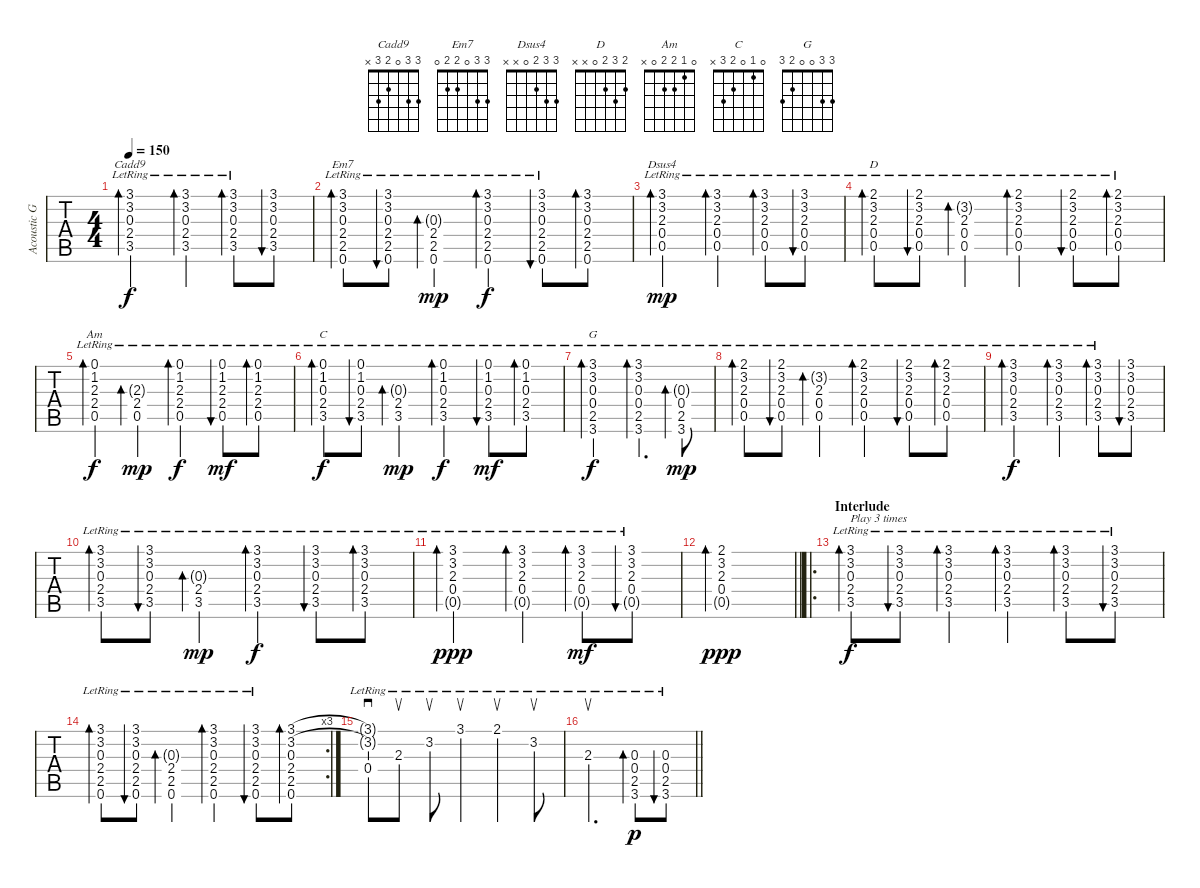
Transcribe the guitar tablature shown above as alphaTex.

\track ("Acoustic Guitar #2" "Acoustic G") {instrument acousticguitarsteel}
\staff {tabs}
\tuning (E4 B3 G3 D3 A2 E2) {hide}
\chord ("Cadd9" 3 3 0 2 3 x)
\chord ("Em7" 3 3 0 2 2 0)
\chord ("Dsus4" 3 3 2 0 x x)
\chord ("D" 2 3 2 0 x x)
\chord ("Am" 0 1 2 2 0 x)
\chord ("C" 0 1 0 2 3 x)
\chord ("G" 3 3 0 0 2 3)
\ts (4 4)
\tempo 150
\clef g2
\ks c
(3.1{lr} 3.2{lr} 0.3{lr} 2.4{lr} 3.5{lr}).2{bd 60 ch "Cadd9" dy f} (3.1{lr} 3.2{lr} 0.3{lr} 2.4{lr} 3.5{lr}).4{bd 60} (3.1{lr} 3.2{lr} 0.3{lr} 2.4{lr} 3.5{lr}).8{bd 60} (3.1 3.2 0.3 2.4 3.5).8{bu 60} |
(3.1{lr} 3.2{lr} 0.3{lr} 2.4{lr} 2.5{lr} 0.6{lr}).8{bd 60 ch "Em7"} (3.1{lr} 3.2{lr} 0.3{lr} 2.4{lr} 2.5{lr} 0.6{lr}).8{bu 60} (0.3{g lr} 2.4{lr} 2.5{lr} 0.6{lr}).4{bd 60 dy mp} (3.1{lr} 3.2{lr} 0.3{lr} 2.4{lr} 2.5{lr} 0.6{lr}).4{bd 60 dy f} (3.1{lr} 3.2{lr} 0.3{lr} 2.4{lr} 2.5{lr} 0.6{lr}).8{bu 60} (3.1 3.2 0.3 2.4 2.5 0.6).8{bd 60} |
(3.1{lr} 3.2{lr} 2.3{lr} 0.4{lr} 0.5{lr}).2{bd 60 ch "Dsus4" dy mp} (3.1{lr} 3.2{lr} 2.3{lr} 0.4{lr} 0.5{lr}).4{bd 60} (3.1{lr} 3.2{lr} 2.3{lr} 0.4{lr} 0.5{lr}).8{bd 60} (3.1{lr} 3.2{lr} 2.3{lr} 0.4{lr} 0.5{lr}).8{bu 60} |
(2.1{lr} 3.2{lr} 2.3{lr} 0.4{lr} 0.5{lr}).8{bd 60 ch "D"} (2.1{lr} 3.2{lr} 2.3{lr} 0.4{lr} 0.5{lr}).8{bu 60} (3.2{g lr} 2.3{lr} 0.4{lr} 0.5{lr}).4{bd 60} (2.1{lr} 3.2{lr} 2.3{lr} 0.4{lr} 0.5{lr}).4{bd 60} (2.1{lr} 3.2{lr} 2.3{lr} 0.4{lr} 0.5{lr}).8{bu 60} (2.1{lr} 3.2{lr} 2.3{lr} 0.4{lr} 0.5{lr}).8{bd 60} |
(0.1{lr} 1.2{lr} 2.3{lr} 2.4{lr} 0.5{lr}).4{bd 60 ch "Am" dy f} (2.3{g lr} 2.4{lr} 0.5{lr}).4{bd 60 dy mp} (0.1{lr} 1.2{lr} 2.3{lr} 2.4{lr} 0.5{lr}).4{bd 60 dy f} (0.1{lr} 1.2{lr} 2.3{lr} 2.4{lr} 0.5{lr}).8{bu 60 dy mf} (0.1{lr} 1.2{lr} 2.3{lr} 2.4{lr} 0.5{lr}).8{bd 60} |
(0.1{lr} 1.2{lr} 0.3{lr} 2.4{lr} 3.5{lr}).8{bd 60 ch "C" dy f} (0.1{lr} 1.2{lr} 0.3{lr} 2.4{lr} 3.5{lr}).8{bu 60} (0.3{g lr} 2.4{lr} 3.5{lr}).4{bd 60 dy mp} (0.1{lr} 1.2{lr} 0.3{lr} 2.4{lr} 3.5{lr}).4{bd 60 dy f} (0.1{lr} 1.2{lr} 0.3{lr} 2.4{lr} 3.5{lr}).8{bu 60 dy mf} (0.1{lr} 1.2{lr} 0.3{lr} 2.4{lr} 3.5{lr}).8{bd 60} |
(3.1{lr} 3.2{lr} 0.3{lr} 0.4{lr} 2.5{lr} 3.6{lr}).2{bd 60 ch "G" dy f} (3.1{lr} 3.2{lr} 0.3{lr} 0.4{lr} 2.5{lr} 3.6{lr}).4{d bd 60} (0.3{g lr} 0.4{lr} 2.5{lr} 3.6{lr}).8{bd 60 dy mp} |
(2.1{lr} 3.2{lr} 2.3{lr} 0.4{lr} 0.5{lr}).8{bd 60} (2.1{lr} 3.2{lr} 2.3{lr} 0.4{lr} 0.5{lr}).8{bu 60} (3.2{g lr} 2.3{lr} 0.4{lr} 0.5{lr}).4{bd 60} (2.1{lr} 3.2{lr} 2.3{lr} 0.4{lr} 0.5{lr}).4{bd 60} (2.1{lr} 3.2{lr} 2.3{lr} 0.4{lr} 0.5{lr}).8{bu 60} (2.1{lr} 3.2{lr} 2.3{lr} 0.4{lr} 0.5{lr}).8{bd 60} |
(3.1{lr} 3.2{lr} 0.3{lr} 2.4{lr} 3.5{lr}).2{bd 60 dy f} (3.1{lr} 3.2{lr} 0.3{lr} 2.4{lr} 3.5{lr}).4{bd 60} (3.1{lr} 3.2{lr} 0.3{lr} 2.4{lr} 3.5{lr}).8{bd 60} (3.1 3.2 0.3 2.4 3.5).8{bu 60} |
(3.1{lr} 3.2{lr} 0.3{lr} 2.4{lr} 3.5{lr}).8{bd 60} (3.1{lr} 3.2{lr} 0.3{lr} 2.4{lr} 3.5{lr}).8{bu 60} (0.3{g lr} 2.4{lr} 3.5{lr}).4{bd 60 dy mp} (3.1{lr} 3.2{lr} 0.3{lr} 2.4{lr} 3.5{lr}).4{bd 60 dy f} (3.1{lr} 3.2{lr} 0.3{lr} 2.4{lr} 3.5{lr}).8{bu 60} (3.1{lr} 3.2{lr} 0.3{lr} 2.4{lr} 3.5{lr}).8{bd 60} |
(3.1{lr} 3.2{lr} 2.3{lr} 0.4{lr} 0.5{g lr}).2{bd 60 dy ppp} (3.1{lr} 3.2{lr} 2.3{lr} 0.4{lr} 0.5{g lr}).4{bd 60} (3.1{lr} 3.2{lr} 2.3{lr} 0.4{lr} 0.5{g lr}).8{bd 60 dy mf} (3.1{lr} 3.2{lr} 2.3{lr} 0.4{lr} 0.5{g lr}).8{bu 60} |
\barLineRight lightlight
(2.1 3.2 2.3 0.4 0.5{g}).1{bd 60 dy ppp} |
\ro
\section ("" "Interlude")
(3.1{lr} 3.2{lr} 0.3{lr} 2.4{lr} 3.5{lr}).8{bd 30 txt "Play 3 times" dy f} (3.1{lr} 3.2{lr} 0.3{lr} 2.4{lr} 3.5{lr}).8{bu 60} (3.1{lr} 3.2{lr} 0.3{lr} 2.4{lr} 3.5{lr}).4{bd 30} (3.1{lr} 3.2{lr} 0.3{lr} 2.4{lr} 3.5{lr}).4{bd 60} (3.1{lr} 3.2{lr} 0.3{lr} 2.4{lr} 3.5{lr}).8{bd 60} (3.1{lr} 3.2{lr} 0.3{lr} 2.4{lr} 3.5{lr}).8{bu 60} |
\rc 3
(3.1{lr} 3.2{lr} 0.3{lr} 2.4{lr} 2.5{lr} 0.6{lr}).8{bd 60} (3.1{lr} 3.2{lr} 0.3{lr} 2.4{lr} 2.5{lr} 0.6{lr}).8{bu 60} (0.3{g lr} 2.4{lr} 2.5{lr} 0.6{lr}).4{bd 60} (3.1{lr} 3.2{lr} 0.3{lr} 2.4{lr} 2.5{lr} 0.6{lr}).4{bd 60} (3.1{lr} 3.2{lr} 0.3{lr} 2.4{lr} 2.5{lr} 0.6{lr}).8{bu 60} (3.1 3.2 0.3 2.4 2.5 0.6).8{bd 60} |
(3.1{t} 3.2{t} 0.4{lr}).8{sd} 2.3{lr}.8{su} 3.2{lr}.8{su} 3.1{lr}.4{su} 2.1{lr}.4{su} 3.2{lr}.8{su} |
\barLineRight lightlight
2.3{lr}.2{d su} (0.3{lr} 0.4{lr} 2.5 3.6{lr}).8{bd 60 dy p} (0.3{lr} 0.4{lr} 2.5 3.6{lr}).8{bu 120}
